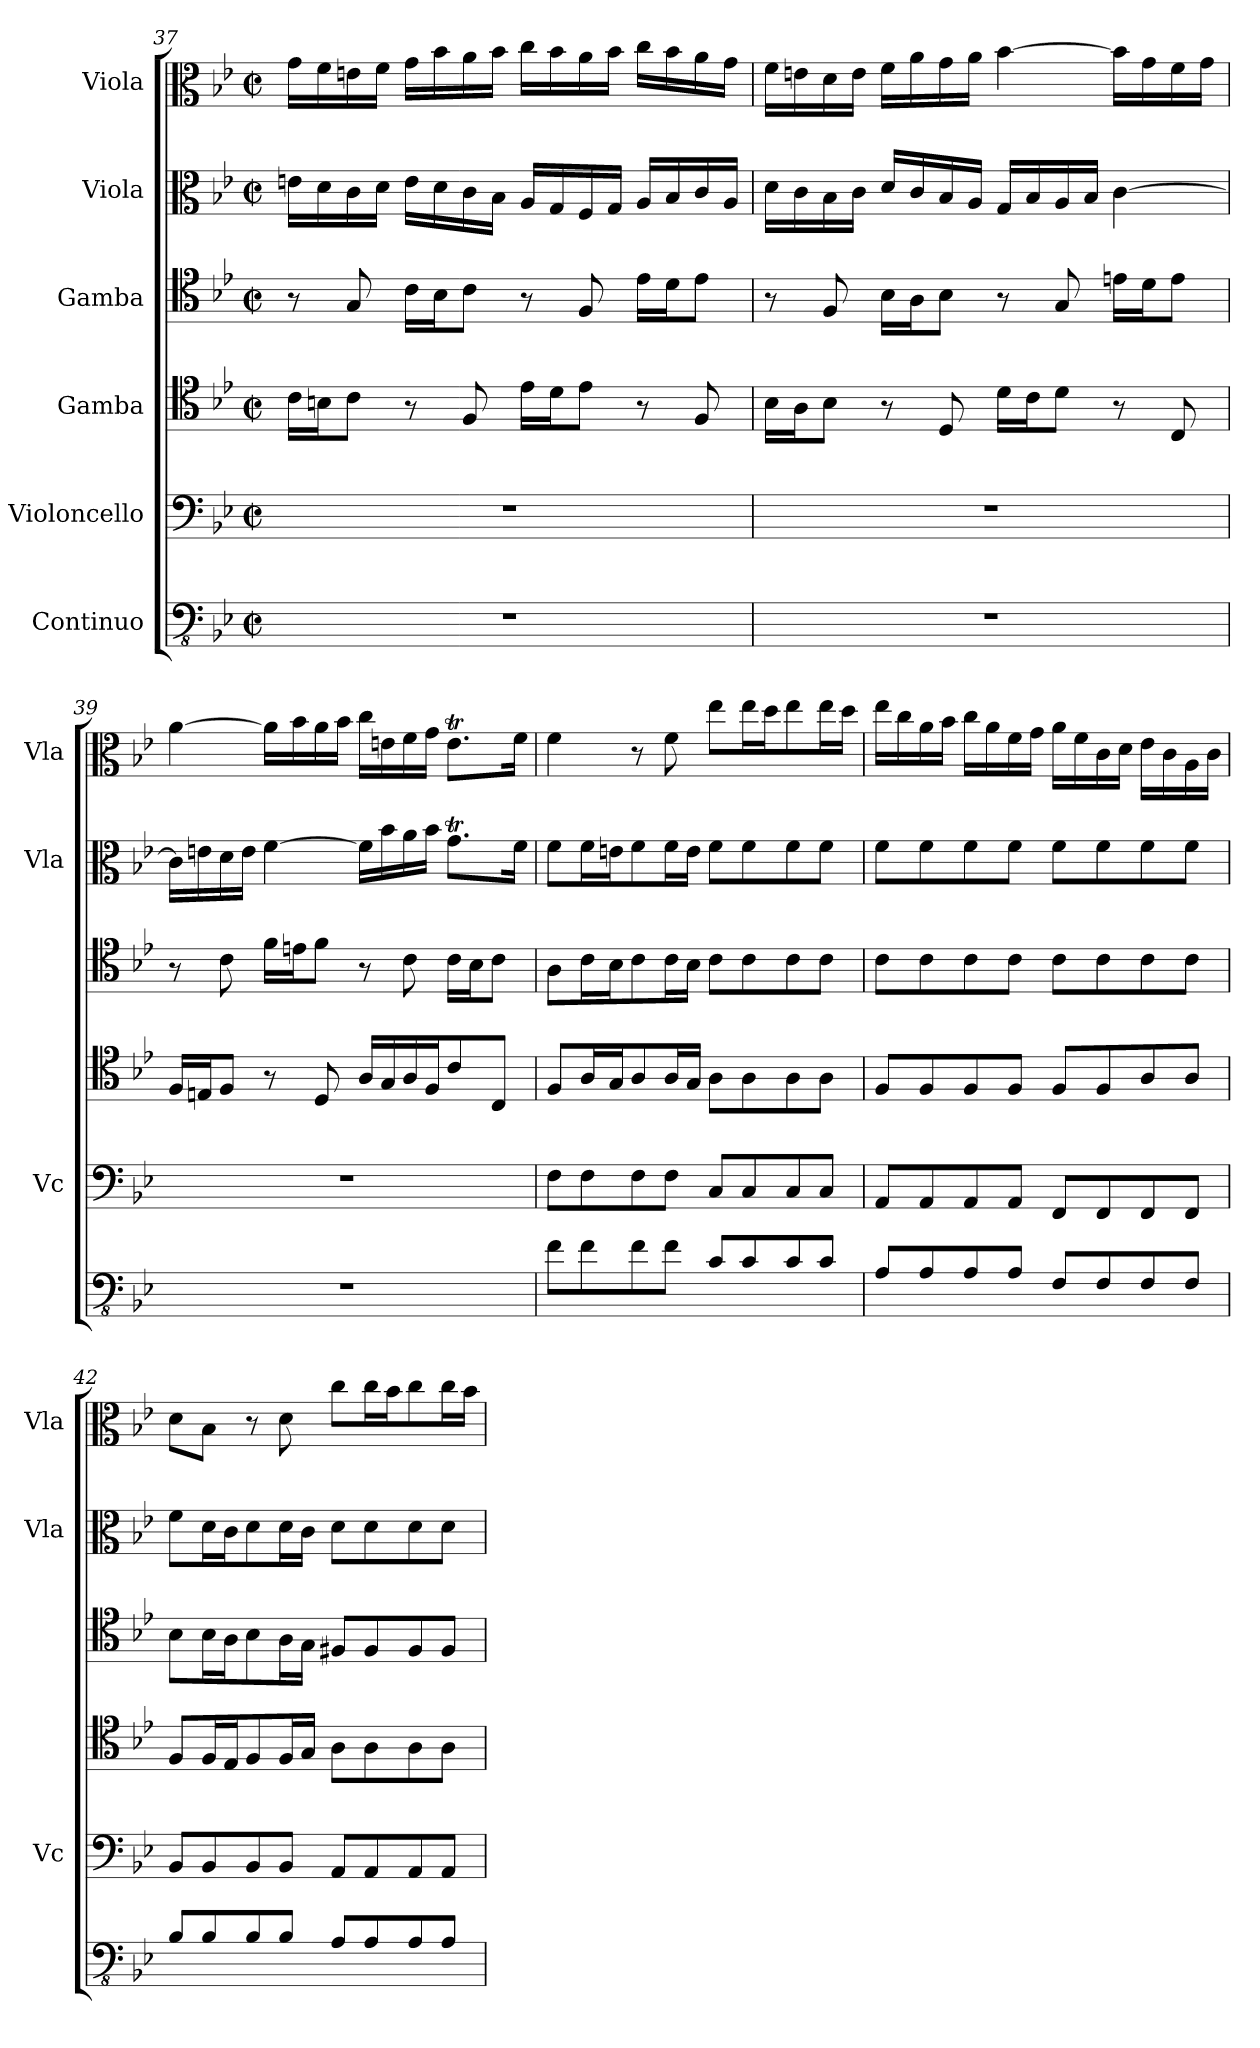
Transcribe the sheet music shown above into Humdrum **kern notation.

**kern	**kern	**kern	**kern	**kern	**kern
*part6	*part5	*part4	*part3	*part2	*part1
*staff6	*staff5	*staff4	*staff3	*staff2	*staff1
*I"Continuo	*I"Violoncello	*I"Gamba	*I"Gamba	*I"Viola	*I"Viola
*	*I'Vc	*	*	*I'Vla	*I'Vla
!!LO:PB:g=z
*clefFv4	*clefF4	*clefC4	*clefC4	*clefC3	*clefC3
*ITrd7c12	*	*	*	*	*
*k[b-e-]	*k[b-e-]	*k[b-e-]	*k[b-e-]	*k[b-e-]	*k[b-e-]
*M2/2	*M2/2	*M2/2	*M2/2	*M2/2	*M2/2
*met(c|)	*met(c|)	*met(c|)	*met(c|)	*met(c|)	*met(c|)
=37	=37	=37	=37	=37	=37
1r	1r	16c\LL	8r	16en\LL	16g\LL
.	.	16Bn\J	.	16d\	16f\
.	.	8c\J	8G/	16c\	16en\
.	.	.	.	16d\JJ	16f\JJ
.	.	8r	16c\LL	16e\LL	16g\LL
.	.	.	16B-\J	16d\	16b-\
.	.	8F/	8c\J	16c\	16a\
.	.	.	.	16B-\JJ	16b-\JJ
.	.	16e-\LL	8r	16A/LL	16cc\LL
.	.	16d\J	.	16G/	16b-\
.	.	8e-\J	8F/	16F/	16a\
.	.	.	.	16G/JJ	16b-\JJ
.	.	8r	16e-\LL	16A/LL	16cc\LL
.	.	.	16d\J	16B-/	16b-\
.	.	8F/	8e-\J	16c/	16a\
.	.	.	.	16A/JJ	16g\JJ
=38	=38	=38	=38	=38	=38
1r	1r	16B-\LL	8r	16d\LL	16f\LL
.	.	16A\J	.	16c\	16en\
.	.	8B-\J	8F/	16B-\	16d\
.	.	.	.	16c\JJ	16e\JJ
.	.	8r	16B-\LL	16d/LL	16f\LL
.	.	.	16A\J	16c/	16a\
.	.	8D/	8B-\J	16B-/	16g\
.	.	.	.	16A/JJ	16a\JJ
.	.	16d\LL	8r	16G/LL	[4b-\
.	.	16c\J	.	16B-/	.
.	.	8d\J	8G/	16A/	.
.	.	.	.	16B-/JJ	.
.	.	8r	16en\LL	[4c\	16b-\LL]
.	.	.	16d\J	.	16g\
.	.	8C/	8e\J	.	16f\
.	.	.	.	.	16g\JJ
!!LO:LB:g=z
=39	=39	=39	=39	=39	=39
1r	1r	16F/LL	8r	16c\LL]	[4a\
.	.	16En/J	.	16en\	.
.	.	8F/J	8c\	16d\	.
.	.	.	.	16e\JJ	.
.	.	8r	16f\LL	[4f\	16a\LL]
.	.	.	16en\J	.	16b-\
.	.	8D/	8f\J	.	16a\
.	.	.	.	.	16b-\JJ
.	.	16A/LL	8r	16f\LL]	16cc\LL
.	.	16G/	.	16b-\	16en\
.	.	16A/	8c\	16a\	16f\
.	.	16F/J	.	16b-\JJ	16g\JJ
.	.	8c/	16c\LL	8.gT\L	8.et\L
.	.	.	16B-\J	.	.
.	.	8C/J	8c\J	.	.
.	.	.	.	16f\Jk	16f\Jk
=40	=40	=40	=40	=40	=40
8FF\L	8F\L	8F/L	8A\L	8f\L	4f\
8FF\	8F\	16A/L	16c\L	16f\L	.
.	.	16G/J	16B-\J	16en\J	.
8FF\	8F\	8A/	8c\	8f\	8r
8FF\J	8F\J	16A/L	16c\L	16f\L	8f\
.	.	16G/JJ	16B-\JJ	16e\JJ	.
8CC/L	8C/L	8A\L	8c\L	8f\L	8ee-\L
8CC/	8C/	8A\	8c\	8f\	16ee-\L
.	.	.	.	.	16dd\J
8CC/	8C/	8A\	8c\	8f\	8ee-\
8CC/J	8C/J	8A\J	8c\J	8f\J	16ee-\L
.	.	.	.	.	16dd\JJ
!!LO:PB:g=z
=41	=41	=41	=41	=41	=41
8AAA/L	8AA/L	8F/L	8c\L	8f\L	16ee-\LL
.	.	.	.	.	16cc\
8AAA/	8AA/	8F/	8c\	8f\	16a\
.	.	.	.	.	16b-\JJ
8AAA/	8AA/	8F/	8c\	8f\	16cc\LL
.	.	.	.	.	16a\
8AAA/J	8AA/J	8F/J	8c\J	8f\J	16f\
.	.	.	.	.	16g\JJ
8FFF/L	8FF/L	8F/L	8c\L	8f\L	16a\LL
.	.	.	.	.	16f\
8FFF/	8FF/	8F/	8c\	8f\	16c\
.	.	.	.	.	16d\JJ
8FFF/	8FF/	8A/	8c\	8f\	16e-\LL
.	.	.	.	.	16c\
8FFF/J	8FF/J	8A/J	8c\J	8f\J	16A\
.	.	.	.	.	16c\JJ
=42	=42	=42	=42	=42	=42
8BBB-/L	8BB-/L	8F/L	8B-\L	8f\L	8d\L
8BBB-/	8BB-/	16F/L	16B-\L	16d\L	8B-\J
.	.	16E-/J	16A\J	16c\J	.
8BBB-/	8BB-/	8F/	8B-\	8d\	8r
8BBB-/J	8BB-/J	16F/L	16A\L	16d\L	8d\
.	.	16G/JJ	16G\JJ	16c\JJ	.
8AAA/L	8AA/L	8A\L	8F#X/L	8d\L	8cc\L
8AAA/	8AA/	8A\	8F#/	8d\	16cc\L
.	.	.	.	.	16b-\J
8AAA/	8AA/	8A\	8F#/	8d\	8cc\
8AAA/J	8AA/J	8A\J	8F#/J	8d\J	16cc\L
.	.	.	.	.	16b-\JJ
=	=	=	=	=	=
*-	*-	*-	*-	*-	*-
